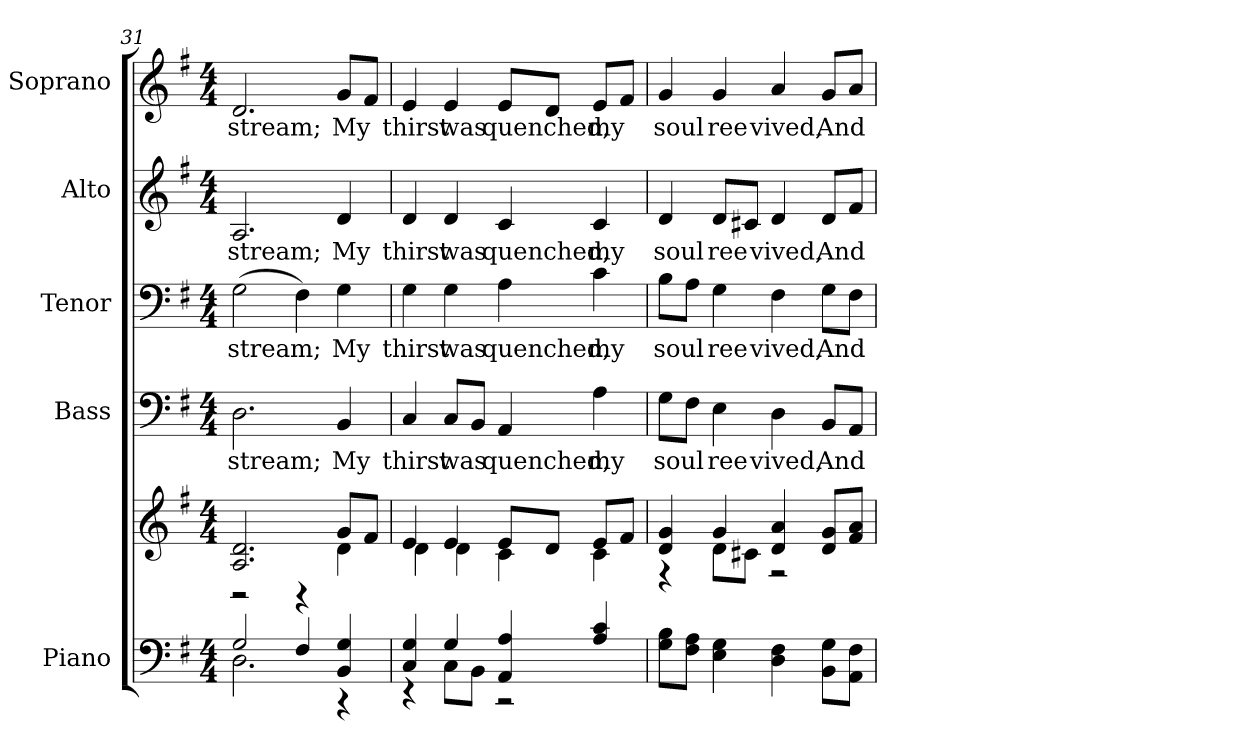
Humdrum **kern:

**kern	**kern	**kern	**text	**kern	**text	**kern	**text	**kern	**text
*part5	*part5	*part4	*part4	*part3	*part3	*part2	*part2	*part1	*part1
*staff6	*staff5	*staff4	*staff4	*staff3	*staff3	*staff2	*staff2	*staff1	*staff1
*I"Piano	*	*I"Bass	*	*I"Tenor	*	*I"Alto	*	*I"Soprano	*
*I'Pno.	*	*I'B.	*	*I'T.	*	*I'A.	*	*I'S.	*
!!LO:PB:g=z
*clefF4	*clefG2	*clefF4	*	*clefF4	*	*clefG2	*	*clefG2	*
*k[f#]	*k[f#]	*k[f#]	*	*k[f#]	*	*k[f#]	*	*k[f#]	*
*G:	*G:	*G:	*	*G:	*	*G:	*	*G:	*
*M4/4	*M4/4	*M4/4	*	*M4/4	*	*M4/4	*	*M4/4	*
=31	=31	=31	=31	=31	=31	=31	=31	=31	=31
*^	*^	*	*	*	*	*	*	*	*
!	!	!	!	!	!LO:LY:b:color=#000000	!	!	!	!	!	!
!	!	!	!	!	!	!	!LO:LY:b:color=#000000	!	!	!	!
!	!	!	!	!	!	!	!	!	!LO:LY:b:color=#000000	!	!
!	!	!	!	!	!	!	!	!	!	!	!LO:LY:b:color=#000000
2Gi/	2.Di\	2.Ai/ 2.di	2r	2.Di\	stream;	(2Gi\	stream;	2.Ai/	stream;	2.di/	stream;
4F#i/	.	.	4r	.	.	4F#i\)	.	.	.	.	.
!	!	!	!	!	!LO:LY:b:color=#000000	!	!	!	!	!	!
!	!	!	!	!	!	!	!LO:LY:b:color=#000000	!	!	!	!
!	!	!	!	!	!	!	!	!	!LO:LY:b:color=#000000	!	!
!	!	!	!	!	!	!	!	!	!	!	!LO:LY:b:color=#000000
4BBi/ 4Gi	4r	8gi/L	4di\	4BBi/	My	4Gi\	My	4di/	My	8gi/L	My
.	.	8f#i/J	.	.	.	.	.	.	.	8f#i/J	.
=32	=32	=32	=32	=32	=32	=32	=32	=32	=32	=32	=32
!	!	!	!	!	!LO:LY:b:color=#000000	!	!	!	!	!	!
!	!	!	!	!	!	!	!LO:LY:b:color=#000000	!	!	!	!
!	!	!	!	!	!	!	!	!	!LO:LY:b:color=#000000	!	!
!	!	!	!	!	!	!	!	!	!	!	!LO:LY:b:color=#000000
4Ci/ 4Gi	4r	4ei/	4di\	4Ci/	thirst	4Gi\	thirst	4di/	thirst	4ei/	thirst
!	!	!	!	!	!LO:LY:b:color=#000000	!	!	!	!	!	!
!	!	!	!	!	!	!	!LO:LY:b:color=#000000	!	!	!	!
!	!	!	!	!	!	!	!	!	!LO:LY:b:color=#000000	!	!
!	!	!	!	!	!	!	!	!	!	!	!LO:LY:b:color=#000000
4Gi/	8Ci\L	4ei/	4di\	8Ci/L	was	4Gi\	was	4di/	was	4ei/	was
.	8BBi\J	.	.	8BBi/J	.	.	.	.	.	.	.
!	!	!	!	!	!LO:LY:b:color=#000000	!	!	!	!	!	!
!	!	!	!	!	!	!	!LO:LY:b:color=#000000	!	!	!	!
!	!	!	!	!	!	!	!	!	!LO:LY:b:color=#000000	!	!
!	!	!	!	!	!	!	!	!	!	!	!LO:LY:b:color=#000000
4AAi/ 4Ai	2r	8ei/L	4ci\	4AAi/	quenched,	4Ai\	quenched,	4ci/	quenched,	8ei/L	quenched,
.	.	8di/J	.	.	.	.	.	.	.	8di/J	.
!	!	!	!	!	!LO:LY:b:color=#000000	!	!	!	!	!	!
!	!	!	!	!	!	!	!LO:LY:b:color=#000000	!	!	!	!
!	!	!	!	!	!	!	!	!	!LO:LY:b:color=#000000	!	!
!	!	!	!	!	!	!	!	!	!	!	!LO:LY:b:color=#000000
4Ai/ 4ci	.	8ei/L	4ci\	4Ai\	my	4ci\	my	4ci/	my	8ei/L	my
.	.	8f#i/J	.	.	.	.	.	.	.	8f#i/J	.
*v	*v	*	*	*	*	*	*	*	*	*	*
!!LO:PB:g=z
=33	=33	=33	=33	=33	=33	=33	=33	=33	=33	=33
!	!	!	!	!LO:LY:b:color=#000000	!	!	!	!	!	!
!	!	!	!	!	!	!LO:LY:b:color=#000000	!	!	!	!
!	!	!	!	!	!	!	!	!LO:LY:b:color=#000000	!	!
!	!	!	!	!	!	!	!	!	!	!LO:LY:b:color=#000000
8Gi\ 8BiL	4di/ 4gi	4r	8Gi\L	soul	8Bi\L	soul	4di/	soul	4gi/	soul
8F#i\ 8AiJ	.	.	8F#i\J	.	8Ai\J	.	.	.	.	.
!	!	!	!	!LO:LY:b:color=#000000	!	!	!	!	!	!
!	!	!	!	!	!	!LO:LY:b:color=#000000	!	!	!	!
!	!	!	!	!	!	!	!	!LO:LY:b:color=#000000	!	!
!	!	!	!	!	!	!	!	!	!	!LO:LY:b:color=#000000
4Ei\ 4Gi	4gi/	8di\L	4Ei\	ree	4Gi\	ree	8di/L	ree	4gi/	ree
.	.	8c#Xi\J	.	.	.	.	8c#Xi/J	.	.	.
!	!	!	!	!LO:LY:b:color=#000000	!	!	!	!	!	!
!	!	!	!	!	!	!LO:LY:b:color=#000000	!	!	!	!
!	!	!	!	!	!	!	!	!LO:LY:b:color=#000000	!	!
!	!	!	!	!	!	!	!	!	!	!LO:LY:b:color=#000000
4Di\ 4F#i	4di/ 4ai	2r	4Di\	vived,	4F#i\	vived,	4di/	vived,	4ai/	vived,
!	!	!	!	!LO:LY:b:color=#000000	!	!	!	!	!	!
!	!	!	!	!	!	!LO:LY:b:color=#000000	!	!	!	!
!	!	!	!	!	!	!	!	!LO:LY:b:color=#000000	!	!
!	!	!	!	!	!	!	!	!	!	!LO:LY:b:color=#000000
8BBi\ 8GiL	8di/ 8giL	.	8BBi/L	And	8Gi\L	And	8di/L	And	8gi/L	And
8AAi\ 8F#iJ	8f#i/ 8aiJ	.	8AAi/J	.	8F#i\J	.	8f#i/J	.	8ai/J	.
*	*v	*v	*	*	*	*	*	*	*	*
=	=	=	=	=	=	=	=	=	=
*-	*-	*-	*-	*-	*-	*-	*-	*-	*-
